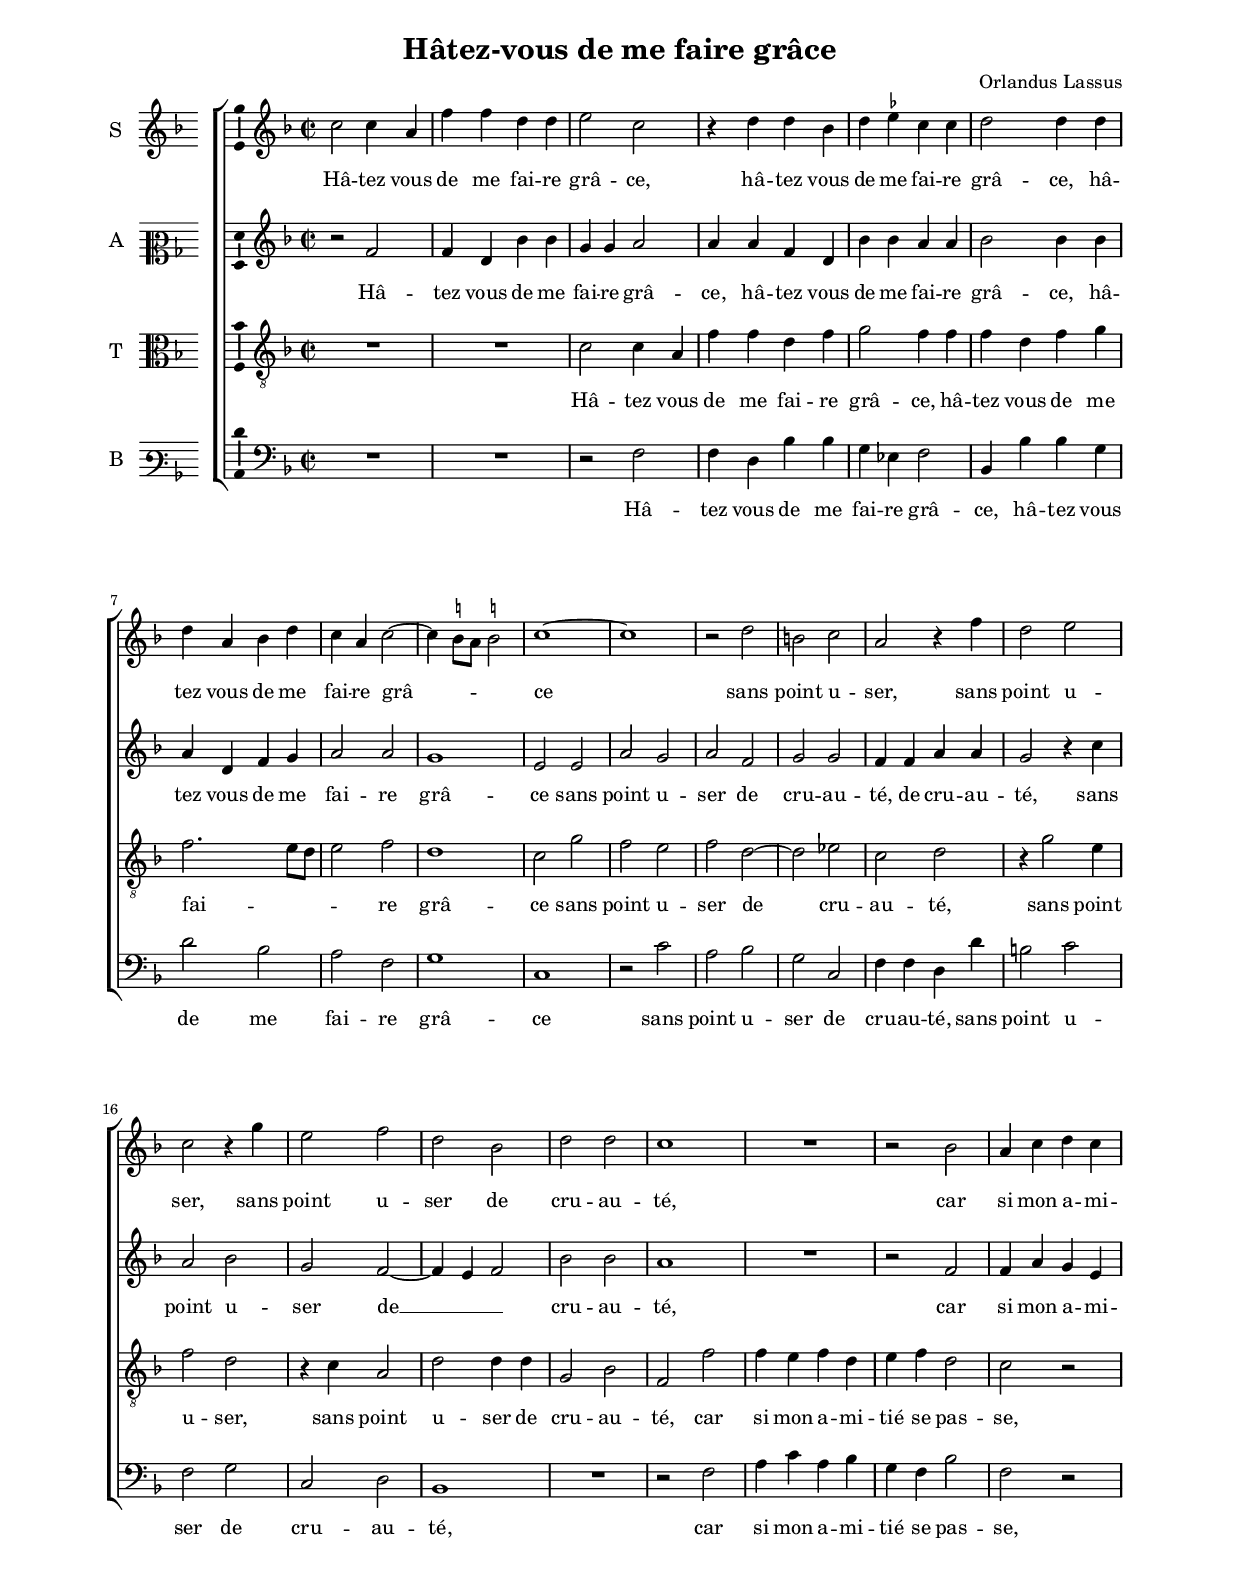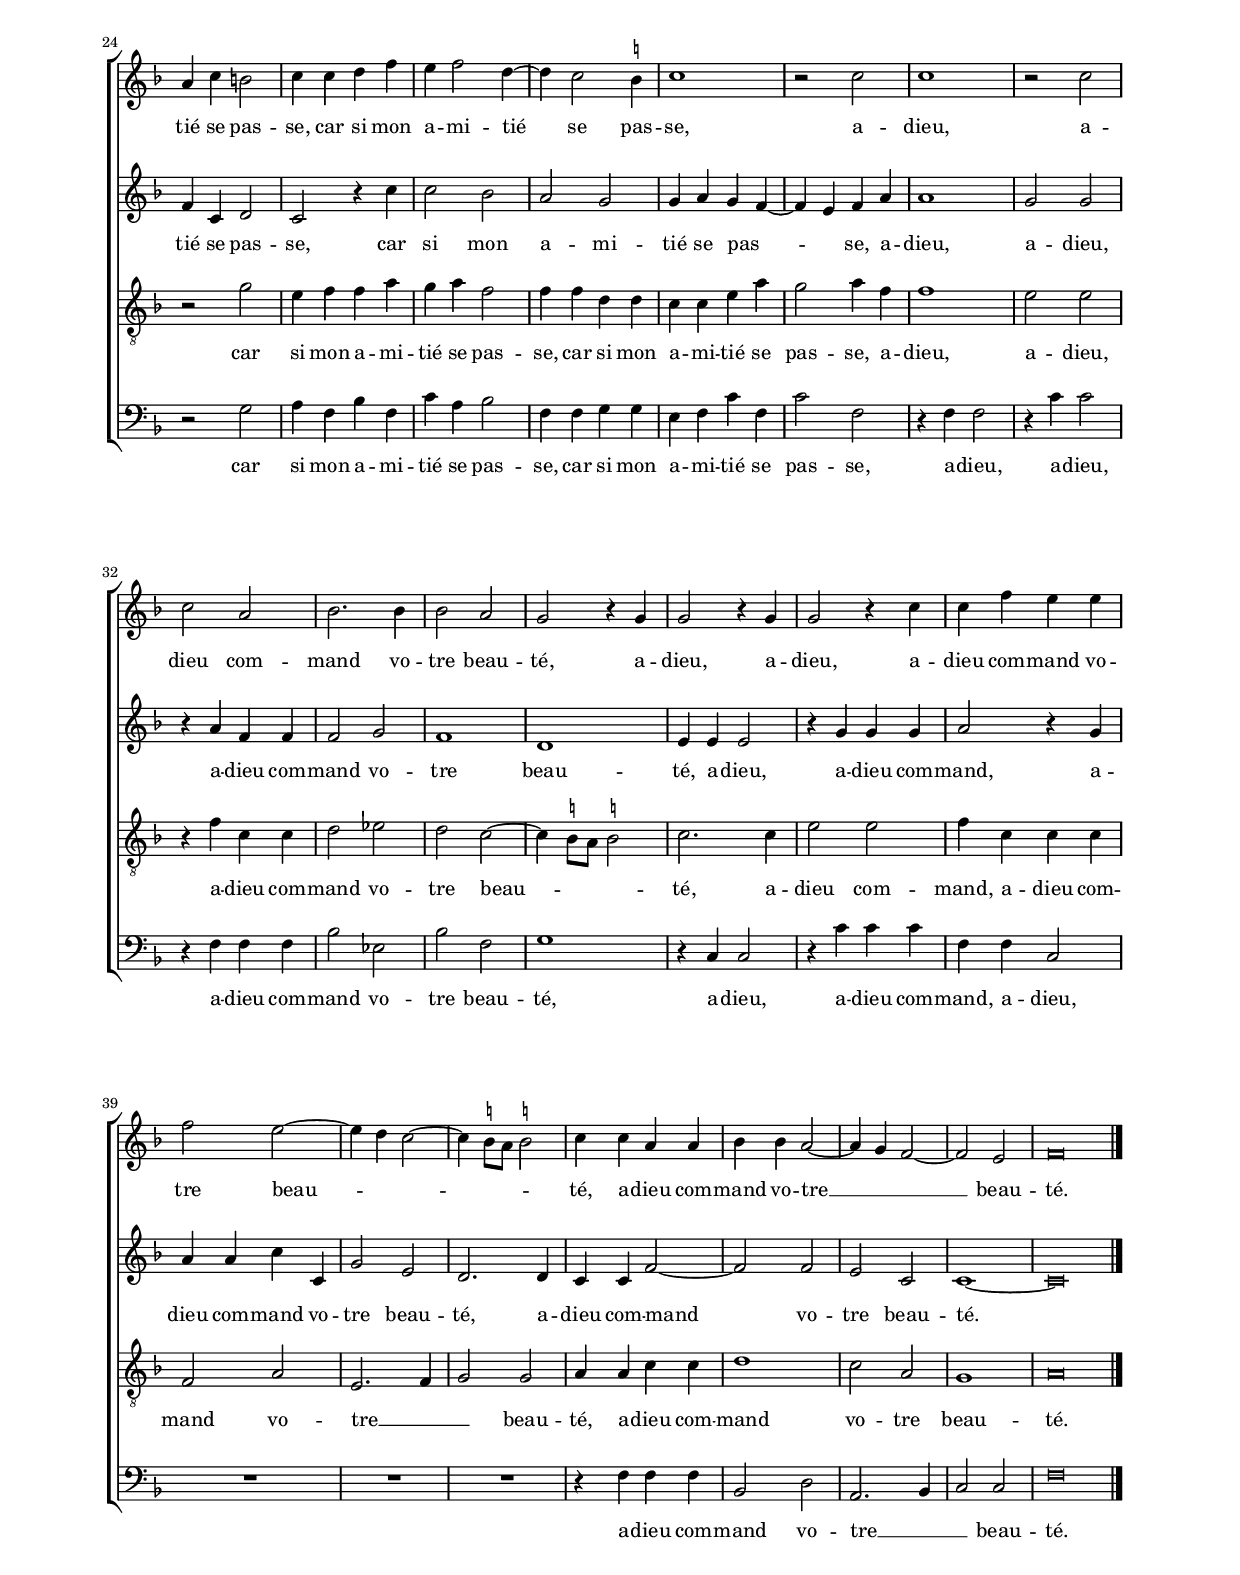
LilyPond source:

\header
{
  title="Hâtez-vous de me faire grâce"
  composer="Orlandus Lassus"
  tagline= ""
}

\version "2.24.3"
\include "deutsch.ly"
#(set-global-staff-size 16)
% #(set-default-paper-size "letter")
#(ly:set-option 'point-and-click #f)

	
global = {
	\key f \major
	\time 2/2
	\skip 1*45
	\set Score.measureLength = #(ly:make-moment 2/1)
	\skip 1*2 \bar "|."
	}


	ficta = { \once \set suggestAccidentals = ##t }
	
	forget = #(define-music-function (music) (ly:music?) #{
		\accidentalStyle forget
		$music
		\accidentalStyle default
		#})


\paper
	{
	top-margin = 2 \cm
	bottom-margin = 2 \cm
	left-margin = 2 \cm
	right-margin = 2 \cm
	ragged-bottom = ##f
	ragged-last-bottom = ##f
	print-page-number = ##f
	system-system-spacing = #'((basic-distance . 20) (minimum-distance . 14) (padding . 8) (strechability . 150))
%	systems-per-page = 3
%	min-systems-per-page = 3
	}


incipitcantus = \markup { \score {
	{
	\set Staff.instrumentName = \markup { \fontsize #1 "S" }
	\key f \major
	\clef violin
	s4 \bar ""
	}
	\layout  {
	raggedright = ##t
	indent = 0.7 \cm
	line-width = 1.7 \cm
	\context { \Staff \remove Time_signature_engraver }
	\override Staff.Clef.Y-extent = #'(0 . 0)
	}} \hspace #1 }
	
      
incipitaltus = \markup { \score {
	{
	\set Staff.instrumentName = \markup { \fontsize #1 "A" }
	\key f \major
	\clef mezzosoprano
	s4 \bar ""
	}
	\layout  {
	raggedright = ##t
	indent = 0.7 \cm
	line-width = 1.7 \cm
	\context { \Staff \remove Time_signature_engraver }
	\override Staff.Clef.Y-extent = #'(0 . 0)
	}} \hspace #1 }


incipittenor = \markup { \score {
	{
	\set Staff.instrumentName = \markup { \fontsize #1 "T" }
	\key f \major
	\clef alto
	s4 \bar ""
	}
	\layout  {
	raggedright = ##t
	indent = 0.7 \cm
	line-width = 1.7 \cm
	\context { \Staff \remove Time_signature_engraver }
	\override Staff.Clef.Y-extent = #'(0 . 0)
	}} \hspace #1 }


incipitbassus = \markup { \score {
	{
	\set Staff.instrumentName = \markup { \fontsize #1 "B" }
	\key f \major
	\clef varbaritone
	s4 \bar ""
	}
	\layout  {
	raggedright = ##t
	indent = 0.7 \cm
	line-width = 1.7 \cm
	\context { \Staff \remove Time_signature_engraver }
	\override Staff.Clef.Y-extent = #'(0 . 0)
	}} \hspace #1 }


cantus =  \relative c''
	{
	c2 c4 a f' f d d
	e2 c r4 d d b
	d4 \ficta es c c d2 d4 d
	d4 a b d c a c2~
%5
	c4 \stemDown \ficta h8 a \stemNeutral \ficta h!2 c1~ |
	c1 r2 d
	h2 c a r4 f'
	d2 e c r4 g'
	e2 f d b
%10
	d2 d c1 |
	R1 r2 b
	a4 c d c a c h2
	c4 c d f e4 f2 d4~
	d4 c2 \ficta h4 c1
%15
	r2 c c1 |
	r2 c c a
	b2. b4 b2 a
	g2 r4 g g2 r4 g
	g2 r4 c c f e e
%20
	f2 e2~ e4 d4 c2~ |
	c4 \stemDown \ficta h8 a \stemNeutral \ficta h!2 c4 c a a
	b4 b a2~ a4 g4 f2~
	f2 e
	f\breve |
	}


altus =  \relative c'
	{
	r2 f f4 d b' b
	g4 g a2 a4 a f d
	b'4 b a a b2 b4 b
	a4 d, f g a2 a
%5
	g1 e2 e |
	a2 g a f
	g2 g f4 f a a
	g2 r4 c a2 b
	g2 f2~ f4 e4 f2
%10
	b2 b a1 |
	R1 r2 f
	f4 a g e f c d2
	c2 r4 c' c2 b
	a2 g g4 a g f~
%15
	f4 e f a a1 |
	g2 g r4 a f f
	f2 g f1
	d1 e4 e e2
	r4 g g g a2 r4 g
%20
	a4 a c c, g'2 e |
	d2. d4 c c f2~
	f2 f e c
	c1~
	c\breve |
	}


tenor =  \relative c'
	{
	R\breve
	c2 c4 a f' f d f
	g2 f4 f f d f g
	f2. e8 d e2 f
%5
	d1 c2 g' |
	f2 e f d~
	d2 es c d
	r4 g2 e4 f2 d
	r4 c a2 d d4 d
%10
	g,2 b f f' |
	f4 e f d e f d2
	c2 r r g'
	e4 f f a g a f2
	f4 f d d c c e a
%15
	g2 a4 f f1 |
	e2 e r4 f c c
	d2 es d c~
	c4 \stemDown \ficta h8 a \stemNeutral \ficta h!2 c2. c4
	e2 e f4 c c c
%20
	f,2 a e2. f4 |
	g2 g a4 a c c
	d1 c2 a
	g1
	a\breve |
	}


bassus  =  \relative c
	{
	R\breve
	r2 f f4 d b' b
	g4 es f2 b,4 b' b g
	d'2 b a f
%5
	g1 c, |
	r2 c' a b
	g2 c, f4 f d d'
	h2 c f, g
	c,2 d b1
%10
	R1 r2 f' |
	a4 c a b g f b2
	f2 r r g
	a4 f b f c' a b2
	f4 f g g e f c' f,
%15
	c'2 f, r4 f f2 |
	r4 c' c2 r4 f, f f
	b2 es, b' f
	g1 r4 c, c2
	r4 c' c c f, f c2
%20
	R\breve |
	R1 r4 f f f
	b,2 d a2. b4
	c2 c
	f\breve |
	}

lyricscantus = \lyricmode {
	Hâ -- tez vous de me fai -- re grâ -- ce,
	hâ -- tez vous de me fai -- re grâ -- ce,
	hâ -- tez vous de me fai -- re grâ -- _ _ _ ce
	sans point u -- ser,
	sans point u -- ser,
	sans point u -- ser de cru -- au -- té,
	car si mon a -- mi -- tié se pas -- se,
	car si mon a -- mi -- tié se pas -- se,
	a -- dieu, a -- dieu com -- mand vo -- tre beau -- té,
	a -- dieu, a -- dieu, a -- dieu com -- mand vo -- tre beau -- _ _ _ _ _ té,
	a -- dieu com -- mand vo -- tre __ _ _ beau -- té.
	}


lyricsaltus = \lyricmode {
	Hâ -- tez vous de me fai -- re grâ -- ce,
	hâ -- tez vous de me fai -- re grâ -- ce,
	hâ -- tez vous de me fai -- re grâ -- ce
	sans point u -- ser de cru -- au -- té,
	de cru -- au -- té,
	sans point u -- ser de __ _ _ cru -- au -- té,
	car si mon a -- mi -- tié se pas -- se,
	car si mon a -- mi -- tié se pas -- _ _ se,
	a -- dieu, a -- dieu, a -- dieu com -- mand vo -- tre beau -- té,
	a -- dieu, a -- dieu com -- mand,
	a -- dieu com -- mand vo -- tre beau -- té,
	a -- dieu com -- mand vo -- tre beau -- té.
	}


lyricstenor = \lyricmode {
	Hâ -- tez vous de me fai -- re grâ -- ce,
	hâ -- tez vous de me fai -- _ _ _ re grâ -- ce
	sans point u -- ser de cru -- au -- té,
	sans point u -- ser,
	sans point u -- ser de cru -- au -- té,
	car si mon a -- mi -- tié se pas -- se,
	car si mon a -- mi -- tié se pas -- se,
	car si mon a -- mi -- tié se pas -- se,
	a -- dieu, a -- dieu, a -- dieu com -- mand vo -- tre beau -- _ _ _ té,
	a -- dieu com -- mand,
	a -- dieu com -- mand vo -- tre __ _ _ beau -- té,
	a -- dieu com -- mand vo -- tre beau -- té.
	}


lyricsbassus = \lyricmode {
	Hâ -- tez vous de me fai -- re grâ -- ce,
	hâ -- tez vous de me fai -- re grâ -- ce
	sans point u -- ser de cru -- au -- té,
	sans point u -- ser de cru -- au -- té,
	car si mon a -- mi -- tié se pas -- se,
	car si mon a -- mi -- tié se pas -- se,
	car si mon a -- mi -- tié se pas -- se,
	a -- dieu, a -- dieu, a -- dieu com -- mand vo -- tre beau -- té,
	a -- dieu, a -- dieu com -- mand,
	a -- dieu,
	a -- dieu com -- mand vo -- tre __ _ _ beau -- té.
	}


\score
{  
	\transpose c c {
	\new ChoirStaff \with { \override StaffGrouper.staff-staff-spacing.basic-distance = #13 }
	<<

	\new Staff << \global
	\new Voice="v1" {
		\set Staff.instrumentName=\incipitcantus
		\set Staff.midiInstrument = "reed organ"
		\clef violin
		\cantus }
	\new Lyrics \lyricsto "v1" {\lyricscantus }
	>>


	\new Staff << \global
	\new Voice="v2" {
		\set Staff.instrumentName=\incipitaltus
		\set Staff.midiInstrument = "reed organ"
		\clef violin 
		\altus}
	\new Lyrics \lyricsto "v2" {\lyricsaltus }
	>>


	\new Staff << \global
	\new Voice="v3" {
		\set Staff.instrumentName=\incipittenor
		\set Staff.midiInstrument = "reed organ"
		\clef "G_8"
		\tenor }
	\new Lyrics \lyricsto "v3" {\lyricstenor }
	>>


	\new Staff << \global
	\new Voice="v4" {
		\set Staff.instrumentName=\incipitbassus
		\set Staff.midiInstrument = "reed organ"
		\clef bass 
		\bassus }
	\new Lyrics \lyricsto "v4" {\lyricsbassus}
	>>

	>>
	} % transpose

	\layout
	{
	indent = 1.8 \cm
	\context { \Lyrics \override VerticalAxisGroup.nonstaff-relatedstaff-spacing.padding = #2 }
	\context { \Staff \override TimeSignature.break-visibility = #end-of-line-invisible }
	\context { \Staff \consists Ambitus_engraver }
	\context { \Score \override BarNumber.padding = #2 }
	\context { \Voice \override NoteHead.style = #'baroque }
	}

\midi
	{
	\tempo 4 = 155
	}
	
}


% EOF
